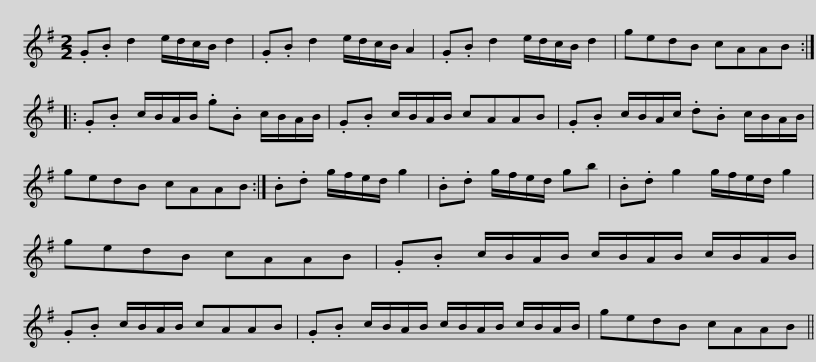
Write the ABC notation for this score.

X:1
L:1/8
M:2/2
I:linebreak $
K:G
V:1 treble
V:1
 .G.B d2 e/d/c/B/ d2 | .G.B d2 e/d/c/B/ A2 | .G.B d2 e/d/c/B/ d2 | gedB cAAB :: .G.B c/B/A/B/ .g.B c/B/A/B/ |$ %5
 .G.B c/B/A/B/ cAAB | .G.B c/B/A/c/ .d.B c/B/A/B/ | gedB cAAB :| .B.d g/f/e/d/ g2 | .B.d g/f/e/d/ gb |$ %10
 .B.d g2 g/f/e/d/ g2 | gedB cAAB | .G.B c/B/A/B/ c/B/A/B/ c/B/A/B/ | .G.B c/B/A/B/ cAAB |$ .G.B c/B/A/B/ c/B/A/B/ c/B/A/B/ | %15
 gedB cAAB || %16
